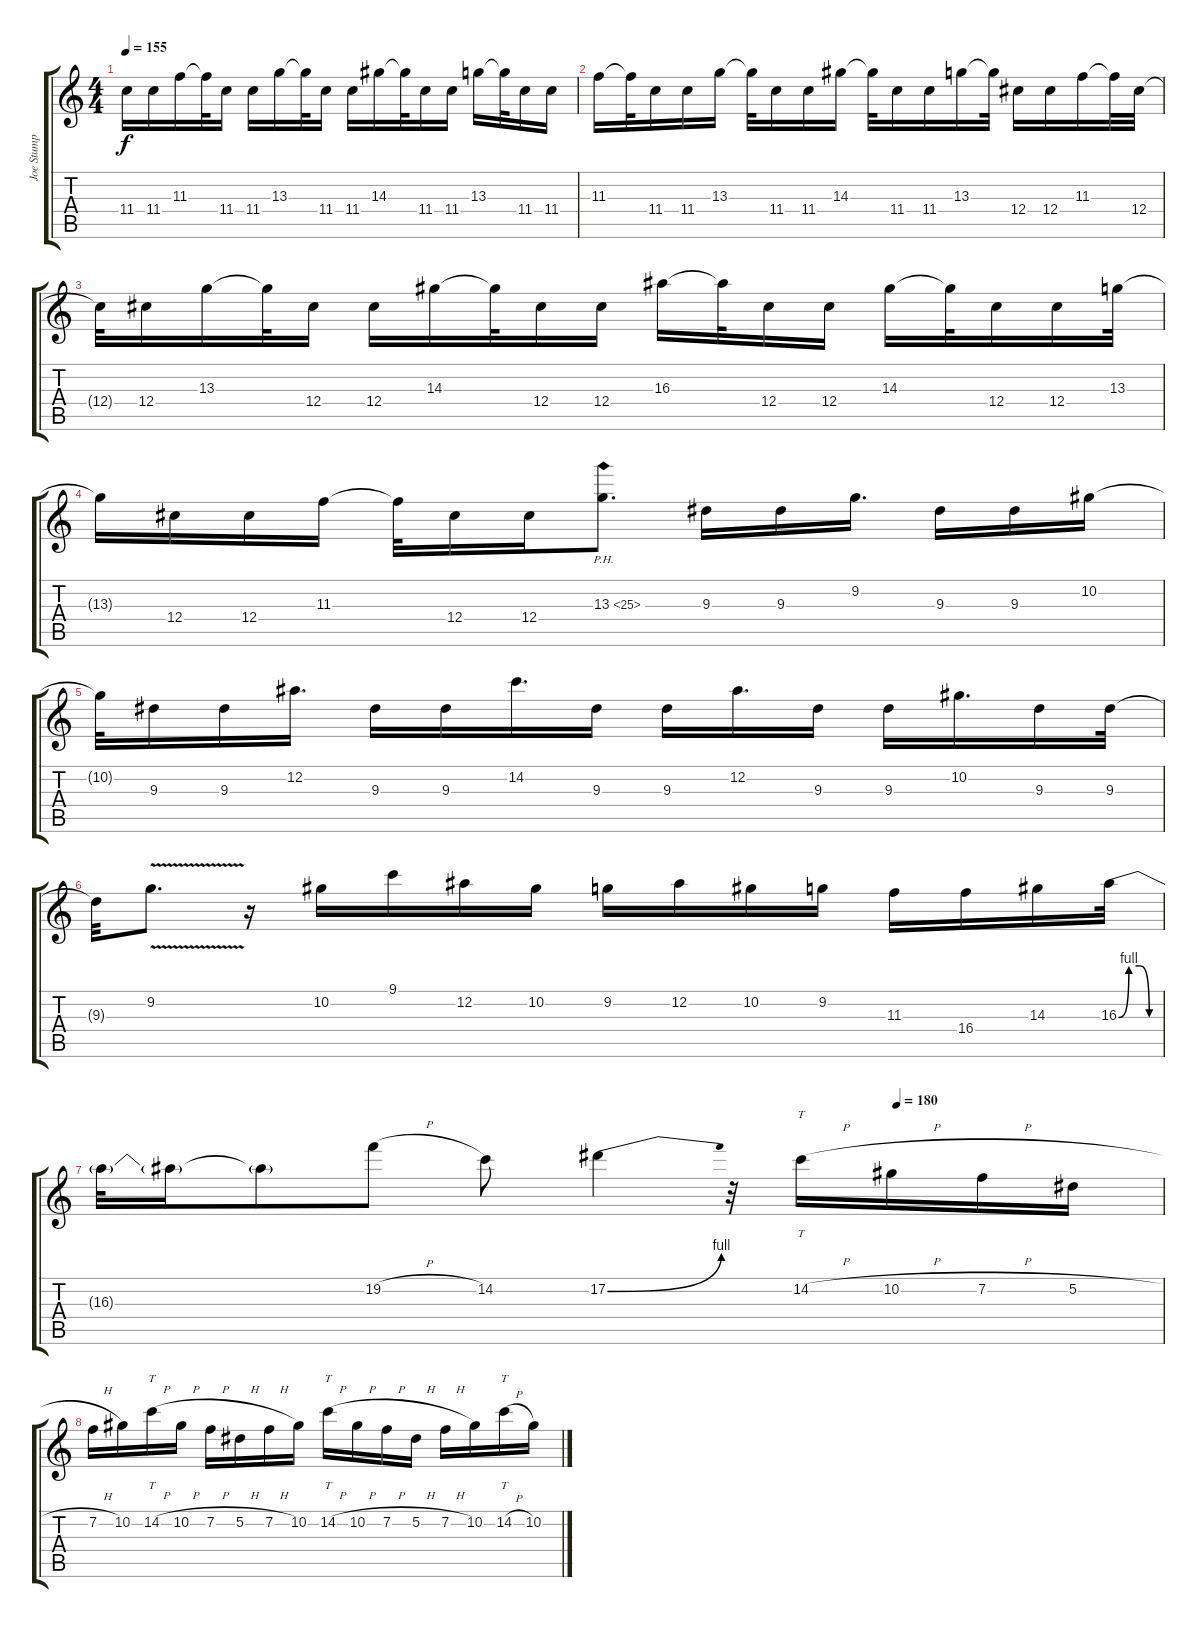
\track ("Joe Stump" "Joe Stump") {instrument overdrivenguitar}
\staff {score tabs}
\tuning (Eb4 Bb3 Gb3 Db3 Ab2 Db2) {hide}
\ts (4 4)
\tempo 155
\clef g2
\ks c
11.4.16{dy f} 11.4.16 11.3.16 11.3{t}.32 11.4.16 11.4.16 13.3.16 13.3{t}.32 11.4.16 11.4.16 14.3.16 14.3{t}.32 11.4.16 11.4.16 13.3.16 13.3{t}.32 11.4.16 11.4.16 |
11.3.16 11.3{t}.32 11.4.16 11.4.16 13.3.16 13.3{t}.32 11.4.16 11.4.16 14.3.16 14.3{t}.32 11.4.16 11.4.16 13.3.16 13.3{t}.32 12.4.16 12.4.16 11.3.16 11.3{t}.32 12.4.32 |
12.4{t}.32 12.4.16 13.3.16 13.3{t}.32 12.4.16 12.4.16 14.3.16 14.3{t}.32 12.4.16 12.4.16 16.3.16 16.3{t}.32 12.4.16 12.4.16 14.3.16 14.3{t}.32 12.4.16 12.4.16 13.3.32 |
13.3{t}.16 12.4.16 12.4.16 11.3.16 11.3{t}.32 12.4.16 12.4.16 13.3{ph 12}.8{d} 9.3.16 9.3.16 9.2.16{d} 9.3.16 9.3.16 10.2.16 |
10.2{t}.32 9.3.16 9.3.16 12.2.16{d} 9.3.16 9.3.16 14.2.16{d} 9.3.16 9.3.16 12.2.16{d} 9.3.16 9.3.16 10.2.16{d} 9.3.16 9.3.32 |
9.3{t}.32 9.2{v}.8{d} r.16 10.2.16 9.1.16 12.2.16 10.2.16 9.2.16 12.2.16 10.2.16 9.2.16 11.3.16 16.4.16 14.3.16 16.3{be (custom 0 0 15 4 30 4 45 0 60 0)}.32 |
\tempo (180 0.75)
16.3{t}.32 16.3{t}.16 16.3{t}.8 19.2{h}.8 14.2.8 17.2{be (bend 0 0 60 4)}.4 r.32 14.2{h}.16{tt} 10.2{h}.16 7.2{h}.16 5.2{h}.16 |
7.2{h}.16 10.2.16 14.2{h}.16{tt} 10.2{h}.16 7.2{h}.16 5.2{h}.16 7.2{h}.16 10.2.16 14.2{h}.16{tt} 10.2{h}.16 7.2{h}.16 5.2{h}.16 7.2{h}.16 10.2.16 14.2{h}.16{tt} 10.2{h}.16
